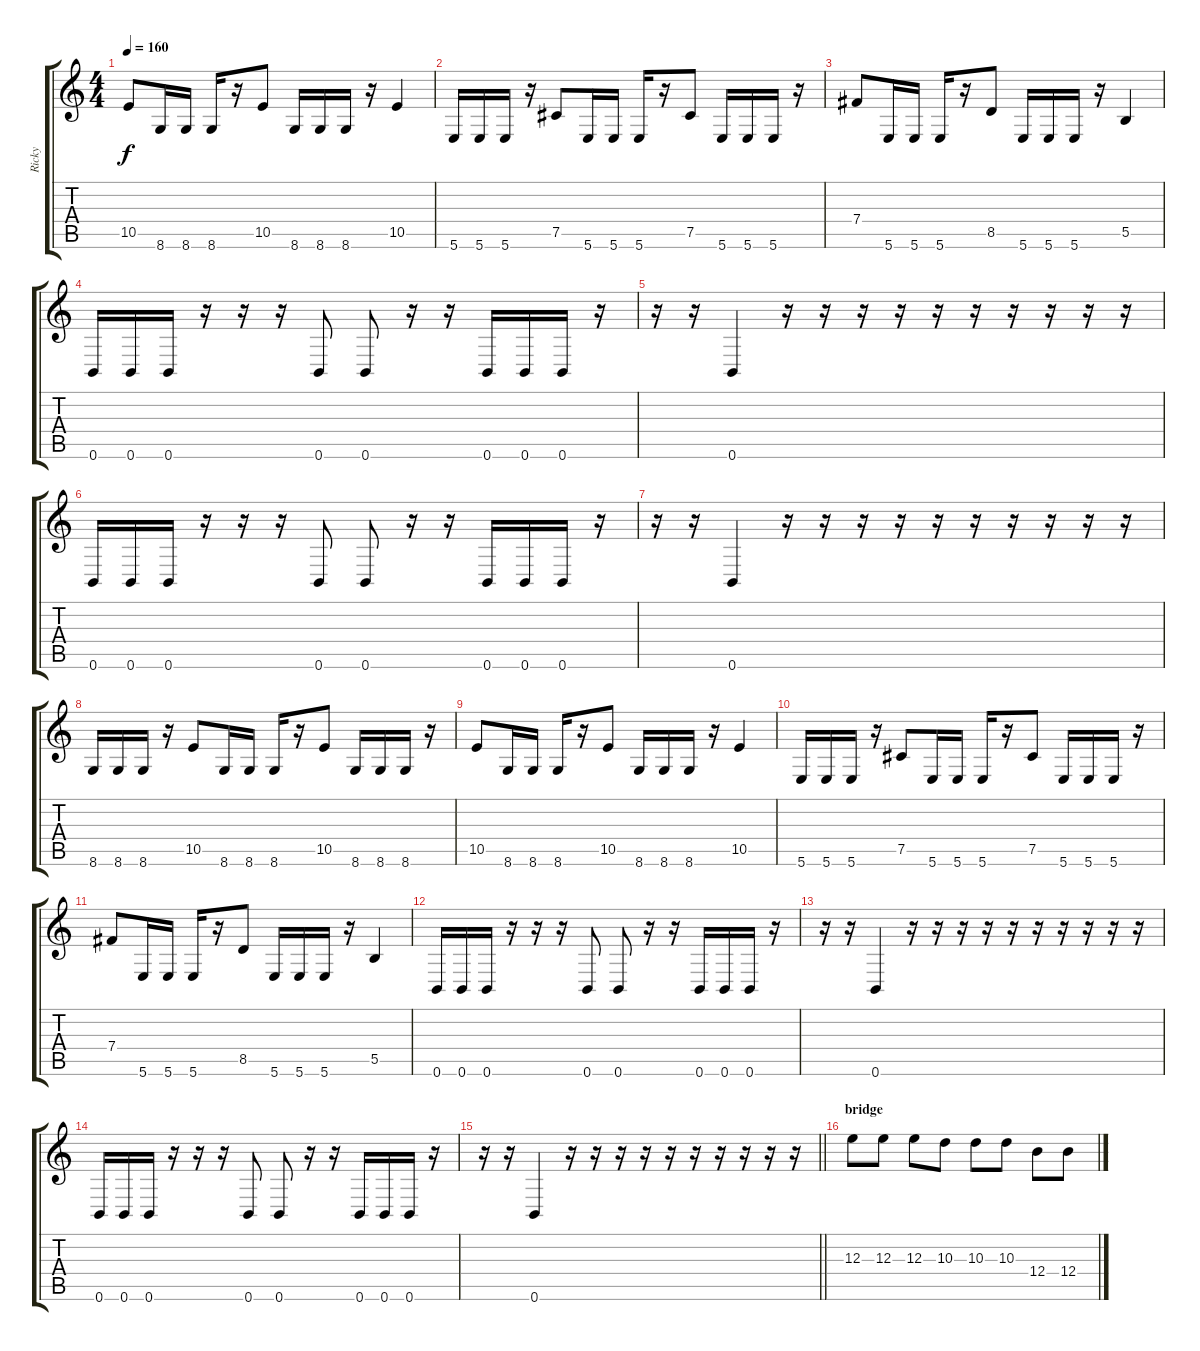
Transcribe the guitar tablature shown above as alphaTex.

\track ("Ricky" "Ricky") {instrument overdrivenguitar}
\staff {score tabs}
\tuning (Db4 Ab3 E3 B2 Gb2 B1) {hide}
\ts (4 4)
\tempo 160
\clef g2
\ks c
10.5.8{dy f} 8.6.16 8.6.16 8.6.16 r.16 10.5.8 8.6.16 8.6.16 8.6.16 r.16 10.5.4 |
5.6.16 5.6.16 5.6.16 r.16 7.5.8 5.6.16 5.6.16 5.6.16 r.16 7.5.8 5.6.16 5.6.16 5.6.16 r.16 |
7.4.8 5.6.16 5.6.16 5.6.16 r.16 8.5.8 5.6.16 5.6.16 5.6.16 r.16 5.5.4 |
0.6.16 0.6.16 0.6.16 r.16 r.16 r.16 0.6.8 0.6.8 r.16 r.16 0.6.16 0.6.16 0.6.16 r.16 |
r.16 r.16 0.6.4 r.16 r.16 r.16 r.16 r.16 r.16 r.16 r.16 r.16 r.16 |
0.6.16 0.6.16 0.6.16 r.16 r.16 r.16 0.6.8 0.6.8 r.16 r.16 0.6.16 0.6.16 0.6.16 r.16 |
r.16 r.16 0.6.4 r.16 r.16 r.16 r.16 r.16 r.16 r.16 r.16 r.16 r.16 |
8.6.16 8.6.16 8.6.16 r.16 10.5.8 8.6.16 8.6.16 8.6.16 r.16 10.5.8 8.6.16 8.6.16 8.6.16 r.16 |
10.5.8 8.6.16 8.6.16 8.6.16 r.16 10.5.8 8.6.16 8.6.16 8.6.16 r.16 10.5.4 |
5.6.16 5.6.16 5.6.16 r.16 7.5.8 5.6.16 5.6.16 5.6.16 r.16 7.5.8 5.6.16 5.6.16 5.6.16 r.16 |
7.4.8 5.6.16 5.6.16 5.6.16 r.16 8.5.8 5.6.16 5.6.16 5.6.16 r.16 5.5.4 |
0.6.16 0.6.16 0.6.16 r.16 r.16 r.16 0.6.8 0.6.8 r.16 r.16 0.6.16 0.6.16 0.6.16 r.16 |
r.16 r.16 0.6.4 r.16 r.16 r.16 r.16 r.16 r.16 r.16 r.16 r.16 r.16 |
0.6.16 0.6.16 0.6.16 r.16 r.16 r.16 0.6.8 0.6.8 r.16 r.16 0.6.16 0.6.16 0.6.16 r.16 |
\barLineRight lightlight
r.16 r.16 0.6.4 r.16 r.16 r.16 r.16 r.16 r.16 r.16 r.16 r.16 r.16 |
\section ("" "bridge")
12.3.8 12.3.8 12.3.8 10.3.8 10.3.8 10.3.8 12.4.8 12.4.8
